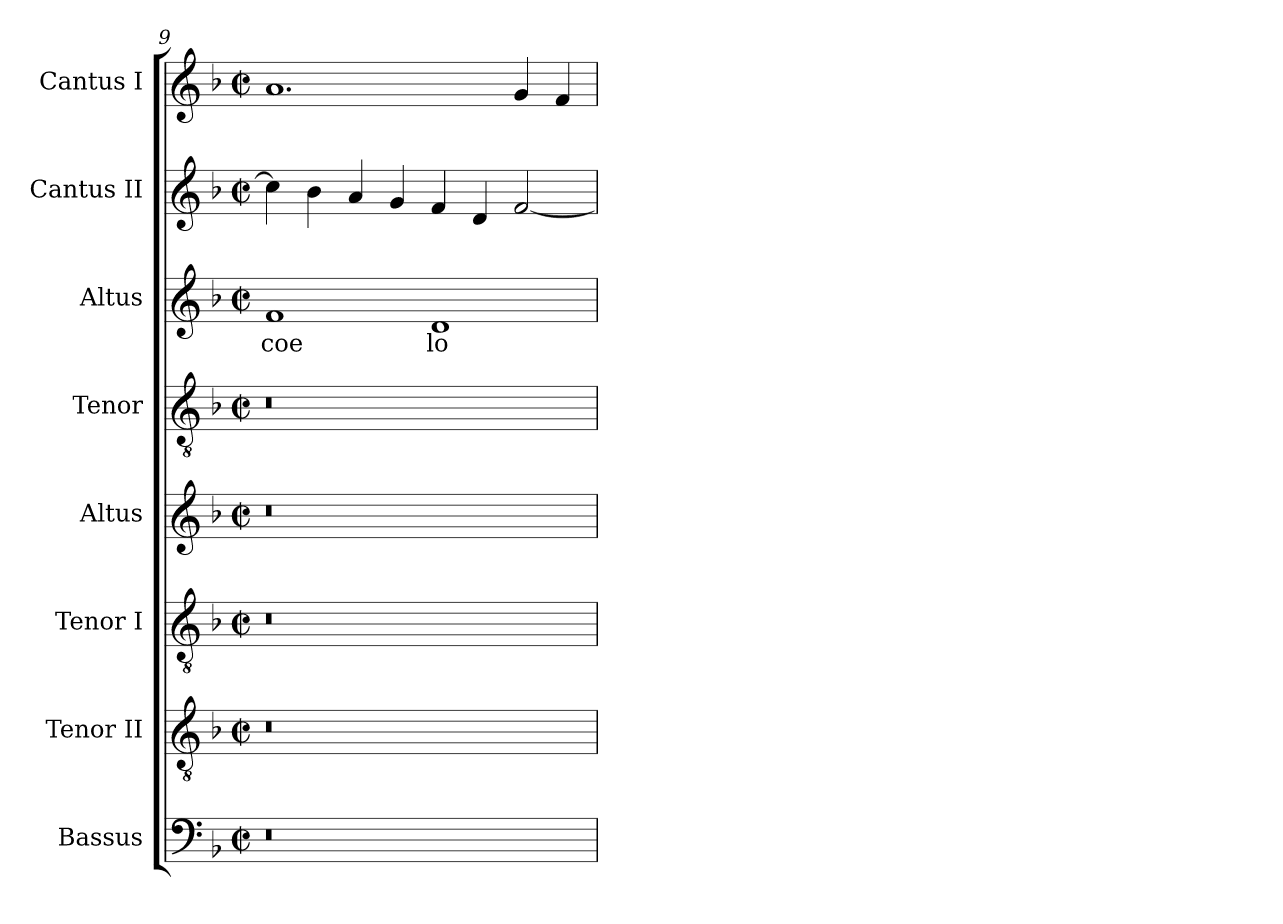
**kern	**kern	**kern	**kern	**kern	**kern	**text	**kern	**kern
*part8	*part7	*part6	*part5	*part4	*part3	*part3	*part2	*part1
*staff8	*staff7	*staff6	*staff5	*staff4	*staff3	*staff3	*staff2	*staff1
*I"Bassus	*I"Tenor II	*I"Tenor I	*I"Altus	*I"Tenor	*I"Altus	*	*I"Cantus II	*I"Cantus I
*clefF4	*clefGv2	*clefGv2	*clefG2	*clefGv2	*clefG2	*	*clefG2	*clefG2
*k[b-]	*k[b-]	*k[b-]	*k[b-]	*k[b-]	*k[b-]	*	*k[b-]	*k[b-]
*F:	*F:	*F:	*F:	*F:	*F:	*	*F:	*F:
*M2/2	*M2/2	*M2/2	*M2/2	*M2/2	*M2/2	*	*M2/2	*M2/2
*met(c|)	*met(c|)	*met(c|)	*met(c|)	*met(c|)	*met(c|)	*	*met(c|)	*met(c|)
=9	=9	=9	=9	=9	=9	=9	=9	=9
!	!	!	!	!	!	!LO:LY:b:cj	!	!
0r	0r	0r	0r	0r	1f	coe	4cc\]	1.a
.	.	.	.	.	.	.	4b-\	.
.	.	.	.	.	.	.	4a/	.
.	.	.	.	.	.	.	4g/	.
!	!	!	!	!	!	!LO:LY:b:cj	!	!
.	.	.	.	.	1d	lo	4f/	.
.	.	.	.	.	.	.	4d/	.
.	.	.	.	.	.	.	[<2f/	4g/
.	.	.	.	.	.	.	.	4f/
=	=	=	=	=	=	=	=	=
*-	*-	*-	*-	*-	*-	*-	*-	*-
